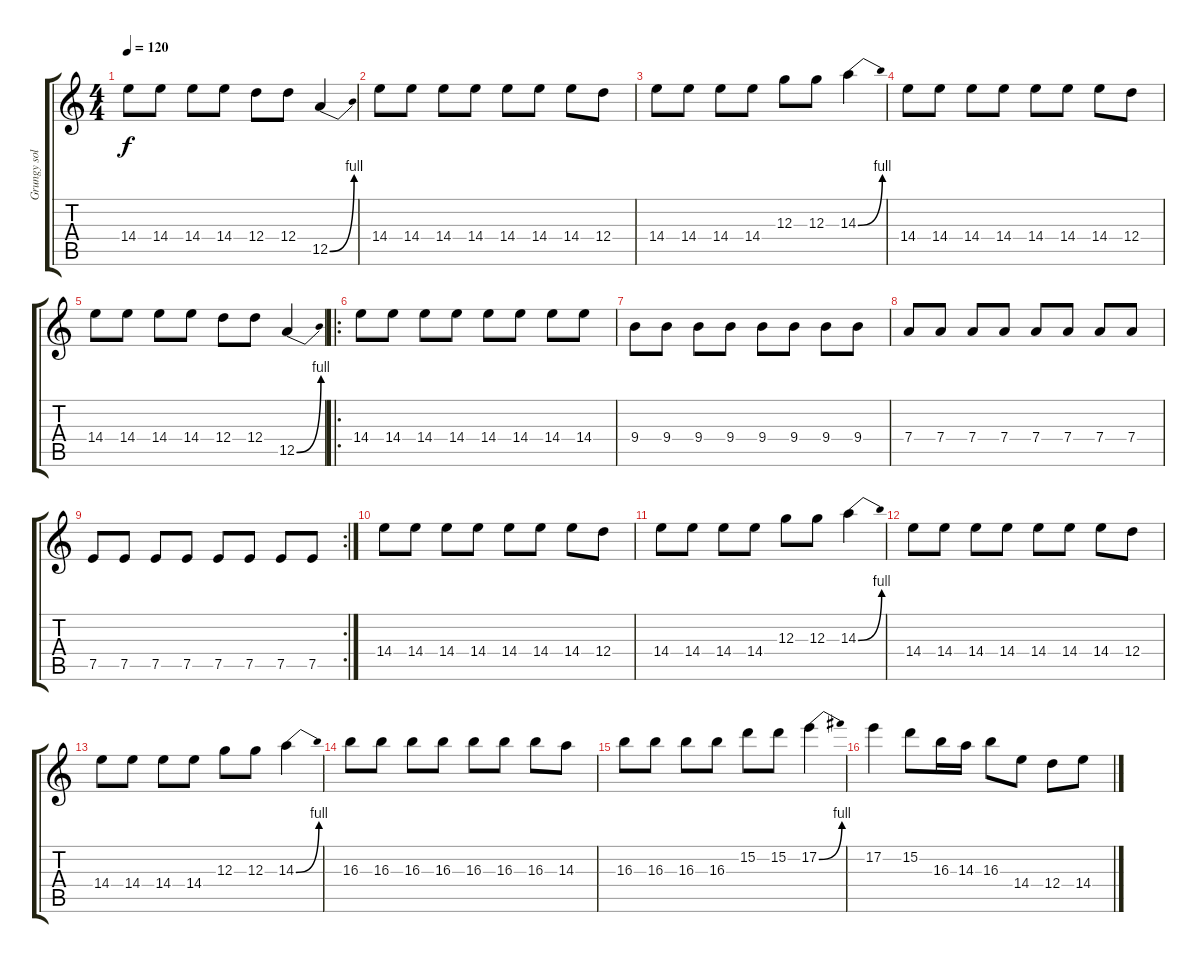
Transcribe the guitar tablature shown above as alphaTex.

\track ("Grungy solo" "Grungy sol") {instrument distortionguitar}
\staff {score tabs}
\tuning (E4 B3 G3 D3 A2 E2) {hide}
\ts (4 4)
\tempo 120
\clef g2
\ks c
14.4.8{dy f} 14.4.8 14.4.8 14.4.8 12.4.8 12.4.8 12.5{be (bend 0 0 60 4)}.4 |
14.4.8 14.4.8 14.4.8 14.4.8 14.4.8 14.4.8 14.4.8 12.4.8 |
14.4.8 14.4.8 14.4.8 14.4.8 12.3.8 12.3.8 14.3{be (bend 0 0 60 4)}.4 |
14.4.8 14.4.8 14.4.8 14.4.8 14.4.8 14.4.8 14.4.8 12.4.8 |
14.4.8 14.4.8 14.4.8 14.4.8 12.4.8 12.4.8 12.5{be (bend 0 0 60 4)}.4 |
\ro
14.4.8 14.4.8 14.4.8 14.4.8 14.4.8 14.4.8 14.4.8 14.4.8 |
9.4.8 9.4.8 9.4.8 9.4.8 9.4.8 9.4.8 9.4.8 9.4.8 |
7.4.8 7.4.8 7.4.8 7.4.8 7.4.8 7.4.8 7.4.8 7.4.8 |
\rc 2
7.5.8 7.5.8 7.5.8 7.5.8 7.5.8 7.5.8 7.5.8 7.5.8 |
14.4.8 14.4.8 14.4.8 14.4.8 14.4.8 14.4.8 14.4.8 12.4.8 |
14.4.8 14.4.8 14.4.8 14.4.8 12.3.8 12.3.8 14.3{be (bend 0 0 60 4)}.4 |
14.4.8 14.4.8 14.4.8 14.4.8 14.4.8 14.4.8 14.4.8 12.4.8 |
14.4.8 14.4.8 14.4.8 14.4.8 12.3.8 12.3.8 14.3{be (bend 0 0 60 4)}.4 |
16.3.8 16.3.8 16.3.8 16.3.8 16.3.8 16.3.8 16.3.8 14.3.8 |
16.3.8 16.3.8 16.3.8 16.3.8 15.2.8 15.2.8 17.2{be (bend 0 0 60 4)}.4 |
17.2.4 15.2.8 16.3.16 14.3.16 16.3.8 14.4.8 12.4.8 14.4.8
